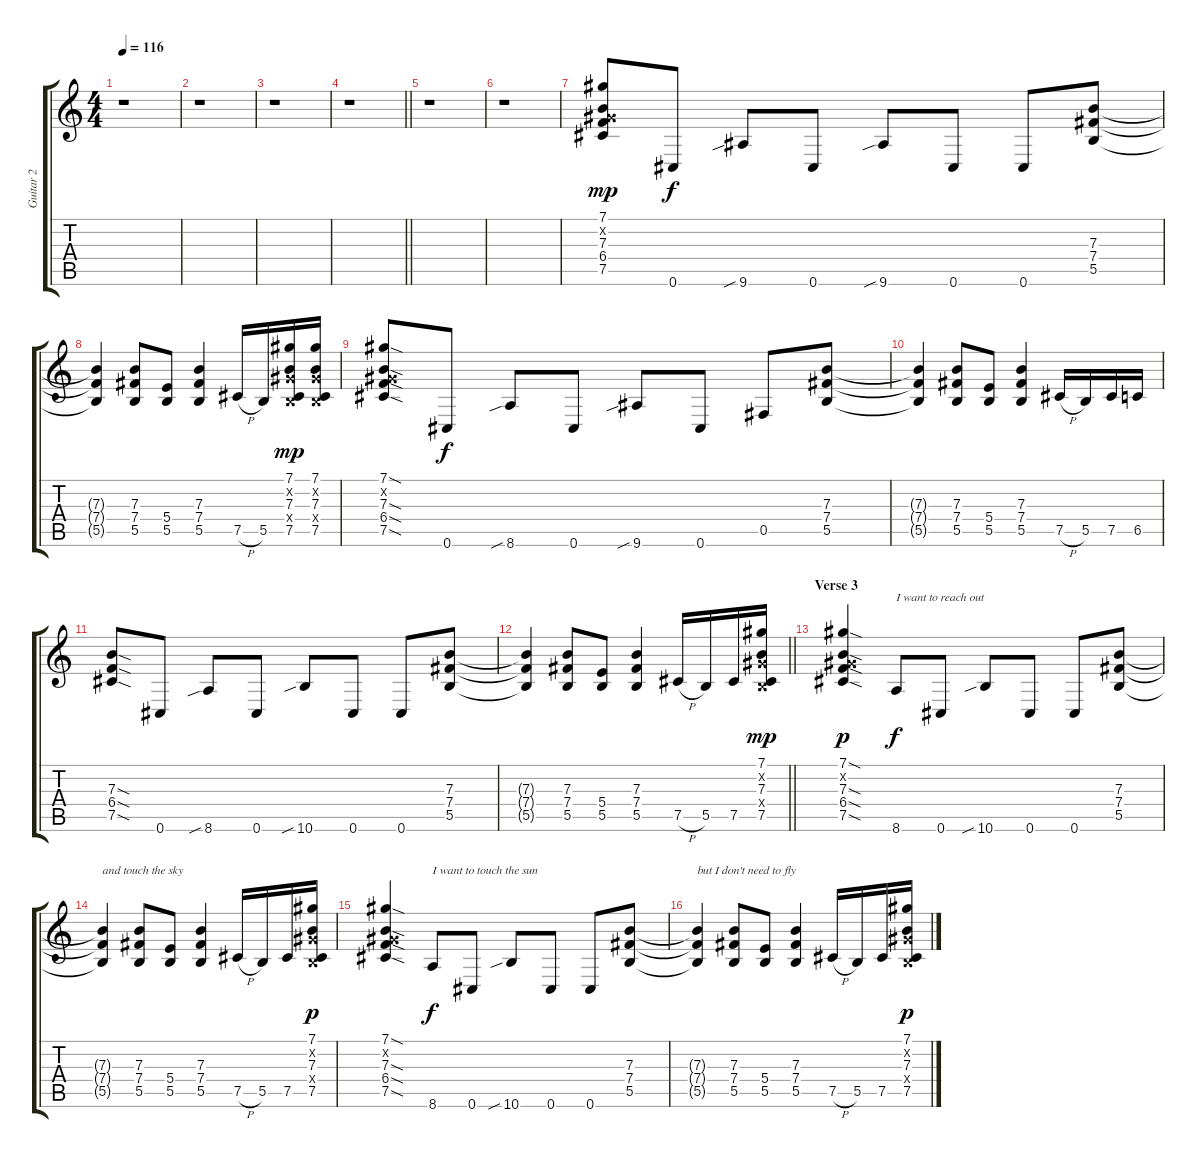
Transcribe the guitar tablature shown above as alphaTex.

\track ("Guitar 2" "Guitar 2") {instrument distortionguitar}
\staff {score tabs}
\tuning (Db4 Ab3 E3 B2 Gb2 Db2) {hide}
\ts (4 4)
\tempo 116
\clef g2
\ks c
r.1{dy f} |
r.1 |
r.1 |
\barLineRight lightlight
r.1 |
r.1 |
r.1 |
(7.1 0.2{x} 7.3 6.4 7.5).8{dy mp} 0.6.8{dy f} 9.6{sib}.8 0.6.8 9.6{sib}.8 0.6.8 0.6.8 (7.3 7.4 5.5).8 |
(7.3{t} 7.4{t} 5.5{t}).4 (7.3 7.4 5.5).8 (5.4 5.5).8 (7.3 7.4 5.5).4 7.5{h}.16 5.5.16 (7.1 0.2{x} 7.3 0.4{x} 7.5).16{dy mp} (7.1 0.2{x} 7.3 0.4{x} 7.5).16 |
(7.1{sod} 0.2{x} 7.3{sod} 6.4{sod} 7.5{sod}).8 0.6.8{dy f} 8.6{sib}.8 0.6.8 9.6{sib}.8 0.6.8 0.5.8 (7.3 7.4 5.5).8 |
(7.3{t} 7.4{t} 5.5{t}).4 (7.3 7.4 5.5).8 (5.4 5.5).8 (7.3 7.4 5.5).4 7.5{h}.16 5.5.16 7.5.16 6.5.16 |
(7.3{sod} 6.4{sod} 7.5{sod}).8 0.6.8 8.6{sib}.8 0.6.8 10.6{sib}.8 0.6.8 0.6.8 (7.3 7.4 5.5).8 |
\barLineRight lightlight
(7.3{t} 7.4{t} 5.5{t}).4 (7.3 7.4 5.5).8 (5.4 5.5).8 (7.3 7.4 5.5).4 7.5{h}.16 5.5.16 7.5.16 (7.1 0.2{x} 7.3 0.4{x} 7.5).16{dy mp} |
\section ("" "Verse 3")
(7.1{sod} 0.2{x} 7.3{sod} 6.4{sod} 7.5{sod}).4{dy p} 8.6.8{txt "I want to reach out" dy f} 0.6.8 10.6{sib}.8 0.6.8 0.6.8 (7.3 7.4 5.5).8 |
(7.3{t} 7.4{t} 5.5{t}).4{txt "and touch the sky"} (7.3 7.4 5.5).8 (5.4 5.5).8 (7.3 7.4 5.5).4 7.5{h}.16 5.5.16 7.5.16 (7.1 0.2{x} 7.3 0.4{x} 7.5).16{dy p} |
(7.1{sod} 0.2{x} 7.3{sod} 6.4{sod} 7.5{sod}).4 8.6.8{txt "I want to touch the sun" dy f} 0.6.8 10.6{sib}.8 0.6.8 0.6.8 (7.3 7.4 5.5).8 |
(7.3{t} 7.4{t} 5.5{t}).4{txt "but I don't need to fly"} (7.3 7.4 5.5).8 (5.4 5.5).8 (7.3 7.4 5.5).4 7.5{h}.16 5.5.16 7.5.16 (7.1 0.2{x} 7.3 0.4{x} 7.5).16{dy p}
